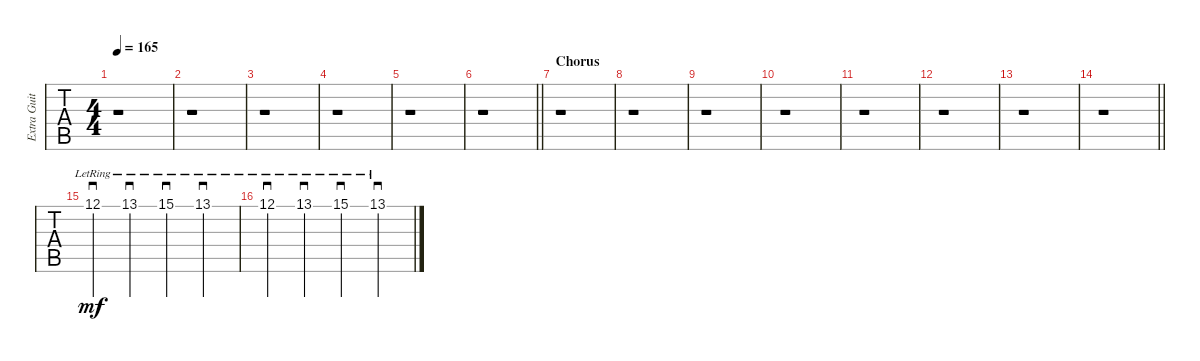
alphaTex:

\track ("Extra Guitar" "Extra Guit") {instrument overdrivenguitar}
\staff {tabs}
\tuning (E4 B3 G3 D3 A2 E2) {hide}
\ts (4 4)
\tempo 165
\clef g2
\ks c
r.1{dy mf} |
r.1 |
r.1 |
r.1 |
r.1 |
\barLineRight lightlight
r.1 |
\section ("" "Chorus")
r.1 |
r.1 |
r.1 |
r.1 |
r.1 |
r.1 |
r.1 |
\barLineRight lightlight
r.1 |
12.1{lr}.4{sd} 13.1{lr}.4{sd} 15.1{lr}.4{sd} 13.1{lr}.4{sd} |
12.1{lr}.4{sd} 13.1{lr}.4{sd} 15.1{lr}.4{sd} 13.1{lr}.4{sd}
